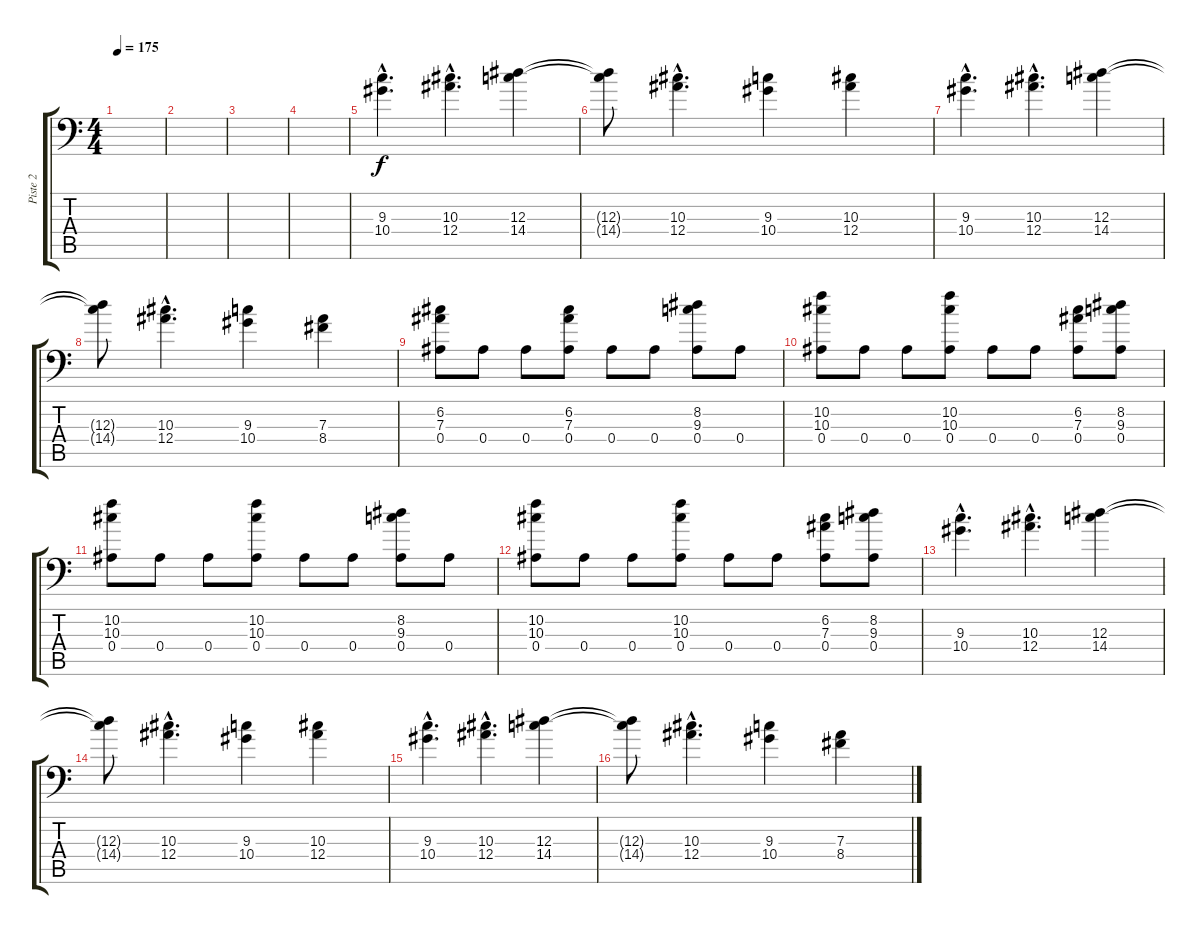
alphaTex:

\track ("Piste 2" "Piste 2") {instrument distortionguitar}
\staff {score tabs}
\tuning (C4 G3 Eb3 Bb2 F2 Bb1) {hide}
\ts (4 4)
\tempo 175
\clef f4
\ks c
|
|
|
|
(9.3{hac} 10.4{hac}).4{d} (10.3{hac} 12.4{hac}).4{d} (12.3 14.4).4 |
(12.3{t} 14.4{t}).8 (10.3{hac} 12.4{hac}).4{d} (9.3 10.4).4 (10.3 12.4).4 |
(9.3{hac} 10.4{hac}).4{d} (10.3{hac} 12.4{hac}).4{d} (12.3 14.4).4 |
(12.3{t} 14.4{t}).8 (10.3{hac} 12.4{hac}).4{d} (9.3 10.4).4 (7.3 8.4).4 |
(6.2 7.3 0.4).8 0.4.8 0.4.8 (6.2 7.3 0.4).8 0.4.8 0.4.8 (8.2 9.3 0.4).8 0.4.8 |
(10.2 10.3 0.4).8 0.4.8 0.4.8 (10.2 10.3 0.4).8 0.4.8 0.4.8 (6.2 7.3 0.4).8 (8.2 9.3 0.4).8 |
(10.2 10.3 0.4).8 0.4.8 0.4.8 (10.2 10.3 0.4).8 0.4.8 0.4.8 (8.2 9.3 0.4).8 0.4.8 |
(10.2 10.3 0.4).8 0.4.8 0.4.8 (10.2 10.3 0.4).8 0.4.8 0.4.8 (6.2 7.3 0.4).8 (8.2 9.3 0.4).8 |
(9.3{hac} 10.4{hac}).4{d} (10.3{hac} 12.4{hac}).4{d} (12.3 14.4).4 |
(12.3{t} 14.4{t}).8 (10.3{hac} 12.4{hac}).4{d} (9.3 10.4).4 (10.3 12.4).4 |
(9.3{hac} 10.4{hac}).4{d} (10.3{hac} 12.4{hac}).4{d} (12.3 14.4).4 |
(12.3{t} 14.4{t}).8 (10.3{hac} 12.4{hac}).4{d} (9.3 10.4).4 (7.3 8.4).4
